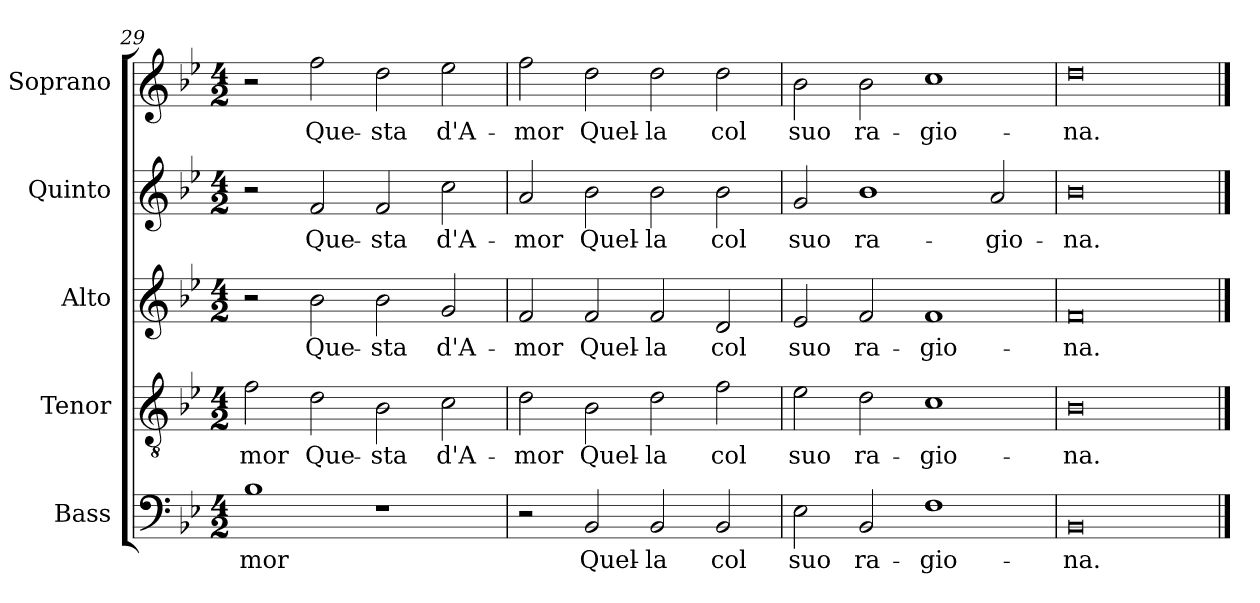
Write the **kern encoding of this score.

**kern	**text	**kern	**text	**kern	**text	**kern	**text	**kern	**text
*part5	*part5	*part4	*part4	*part3	*part3	*part2	*part2	*part1	*part1
*staff5	*staff5	*staff4	*staff4	*staff3	*staff3	*staff2	*staff2	*staff1	*staff1
*I"Bass	*	*I"Tenor	*	*I"Alto	*	*I"Quinto	*	*I"Soprano	*
*I'B	*	*I'T	*	*I'A	*	*I'Q	*	*I'S	*
!!LO:PB:g=z
*clefF4	*	*clefGv2	*	*clefG2	*	*clefG2	*	*clefG2	*
*k[b-e-]	*	*k[b-e-]	*	*k[b-e-]	*	*k[b-e-]	*	*k[b-e-]	*
*B-:	*	*B-:	*	*B-:	*	*B-:	*	*B-:	*
*M4/2	*	*M4/2	*	*M4/2	*	*M4/2	*	*M4/2	*
=29	=29	=29	=29	=29	=29	=29	=29	=29	=29
!	!LO:LY:b	!	!LO:LY:b	!	!	!	!	!	!
1B-	-mor	2f\	-mor	2r	.	2r	.	2r	.
!	!	!	!LO:LY:b	!	!LO:LY:b	!	!LO:LY:b	!	!LO:LY:b
.	.	2d\	Que-	2b-\	Que-	2f/	Que-	2ff\	Que-
!	!	!	!LO:LY:b	!	!LO:LY:b	!	!LO:LY:b	!	!LO:LY:b
1r	.	2B-\	-sta	2b-\	-sta	2f/	-sta	2dd\	-sta
!	!	!	!LO:LY:b	!	!LO:LY:b	!	!LO:LY:b	!	!LO:LY:b
.	.	2c\	d'A-	2g/	d'A-	2cc\	d'A-	2ee-\	d'A-
=30	=30	=30	=30	=30	=30	=30	=30	=30	=30
!	!	!	!LO:LY:b	!	!LO:LY:b	!	!LO:LY:b	!	!LO:LY:b
2r	.	2d\	-mor	2f/	-mor	2a/	-mor	2ff\	-mor
!	!LO:LY:b	!	!LO:LY:b	!	!LO:LY:b	!	!LO:LY:b	!	!LO:LY:b
2BB-/	Quel-	2B-\	Quel-	2f/	Quel-	2b-\	Quel-	2dd\	Quel-
!	!LO:LY:b	!	!LO:LY:b	!	!LO:LY:b	!	!LO:LY:b	!	!LO:LY:b
2BB-/	-la	2d\	-la	2f/	-la	2b-\	-la	2dd\	-la
!	!LO:LY:b	!	!LO:LY:b	!	!LO:LY:b	!	!LO:LY:b	!	!LO:LY:b
2BB-/	col	2f\	col	2d/	col	2b-\	col	2dd\	col
=31	=31	=31	=31	=31	=31	=31	=31	=31	=31
!	!LO:LY:b	!	!LO:LY:b	!	!LO:LY:b	!	!LO:LY:b	!	!LO:LY:b
2E-\	suo	2e-\	suo	2e-/	suo	2g/	suo	2b-\	suo
!	!LO:LY:b	!	!LO:LY:b	!	!LO:LY:b	!	!LO:LY:b	!	!LO:LY:b
2BB-/	ra-	2d\	ra-	2f/	ra-	1b-	ra-	2b-\	ra-
!	!LO:LY:b	!	!LO:LY:b	!	!LO:LY:b	!	!	!	!LO:LY:b
1F	-gio-	1c	-gio-	1f	-gio-	.	.	1cc	-gio-
!	!	!	!	!	!	!	!LO:LY:b	!	!
.	.	.	.	.	.	2a/	-gio-	.	.
=32	=32	=32	=32	=32	=32	=32	=32	=32	=32
!	!LO:LY:b	!	!LO:LY:b	!	!LO:LY:b	!	!LO:LY:b	!	!LO:LY:b
0BB-	-na.	0B-	-na.	0f	-na.	0b-	-na.	0dd	-na.
==	==	==	==	==	==	==	==	==	==
*-	*-	*-	*-	*-	*-	*-	*-	*-	*-
